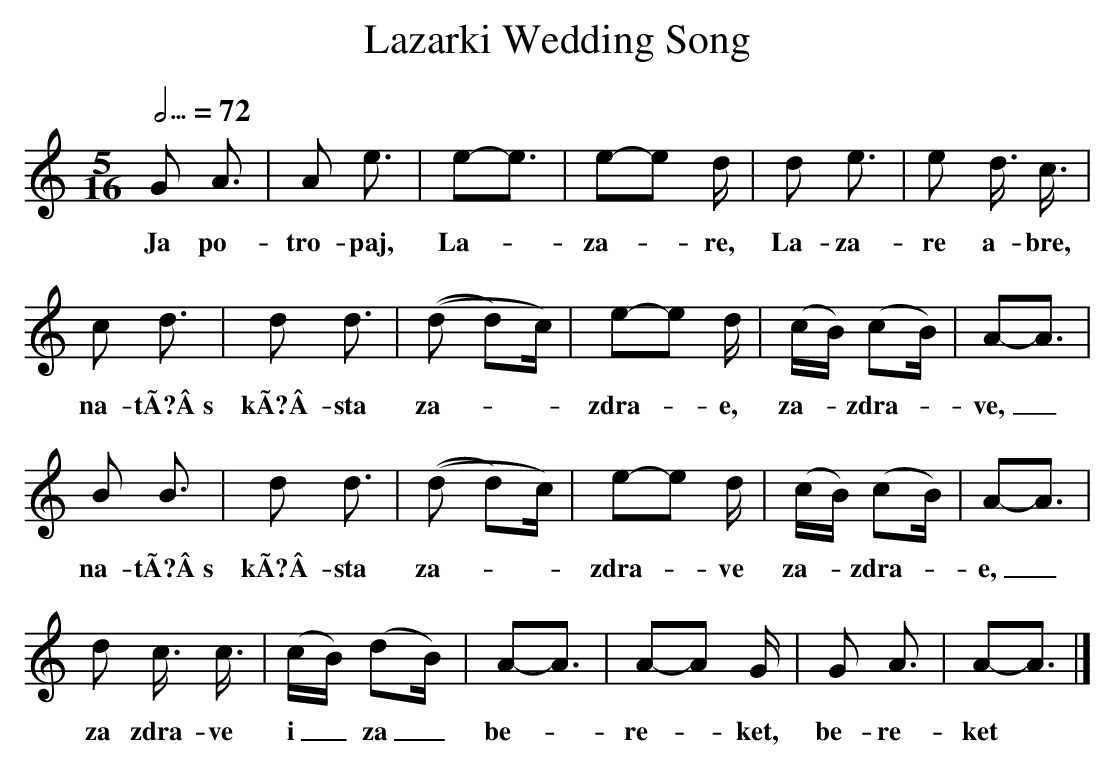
X:1     %Music
T:Lazarki Wedding Song
Q:5/16=72
M:5/16     %Meter
L:1/16     %
K:C
G2 A3 |A2 e3 |e2-e3 |e2-e2 d | d2 e3 |e2 d3/2 c3/2 |
w:Ja po-tro-paj, La-*za-*re, La-za-re a-bre,
c2 d3 |d2 d3 | ((d2 d2)c) |e2-e2 d |(cB) (c2B) |A2-A3 |
w:na-tÃ?Â s kÃ?Â -sta za-**zdra-*e, za-*zdra-*ve,_
B2 B3 |d2 d3 |((d2 d2)c) |e2-e2 d | (cB) (c2B) |A2-A3 |
w:na-tÃ?Â s kÃ?Â -sta za-**zdra-*ve za-*zdra-*e,_
d2 c3/2 c3/2 |(cB) (d2B) | A2-A3 |A2-A2 G |G2 A3 |A2-A3 |]
w:za zdra-ve i_ za_ be-*re-*ket, be-re-ket *
